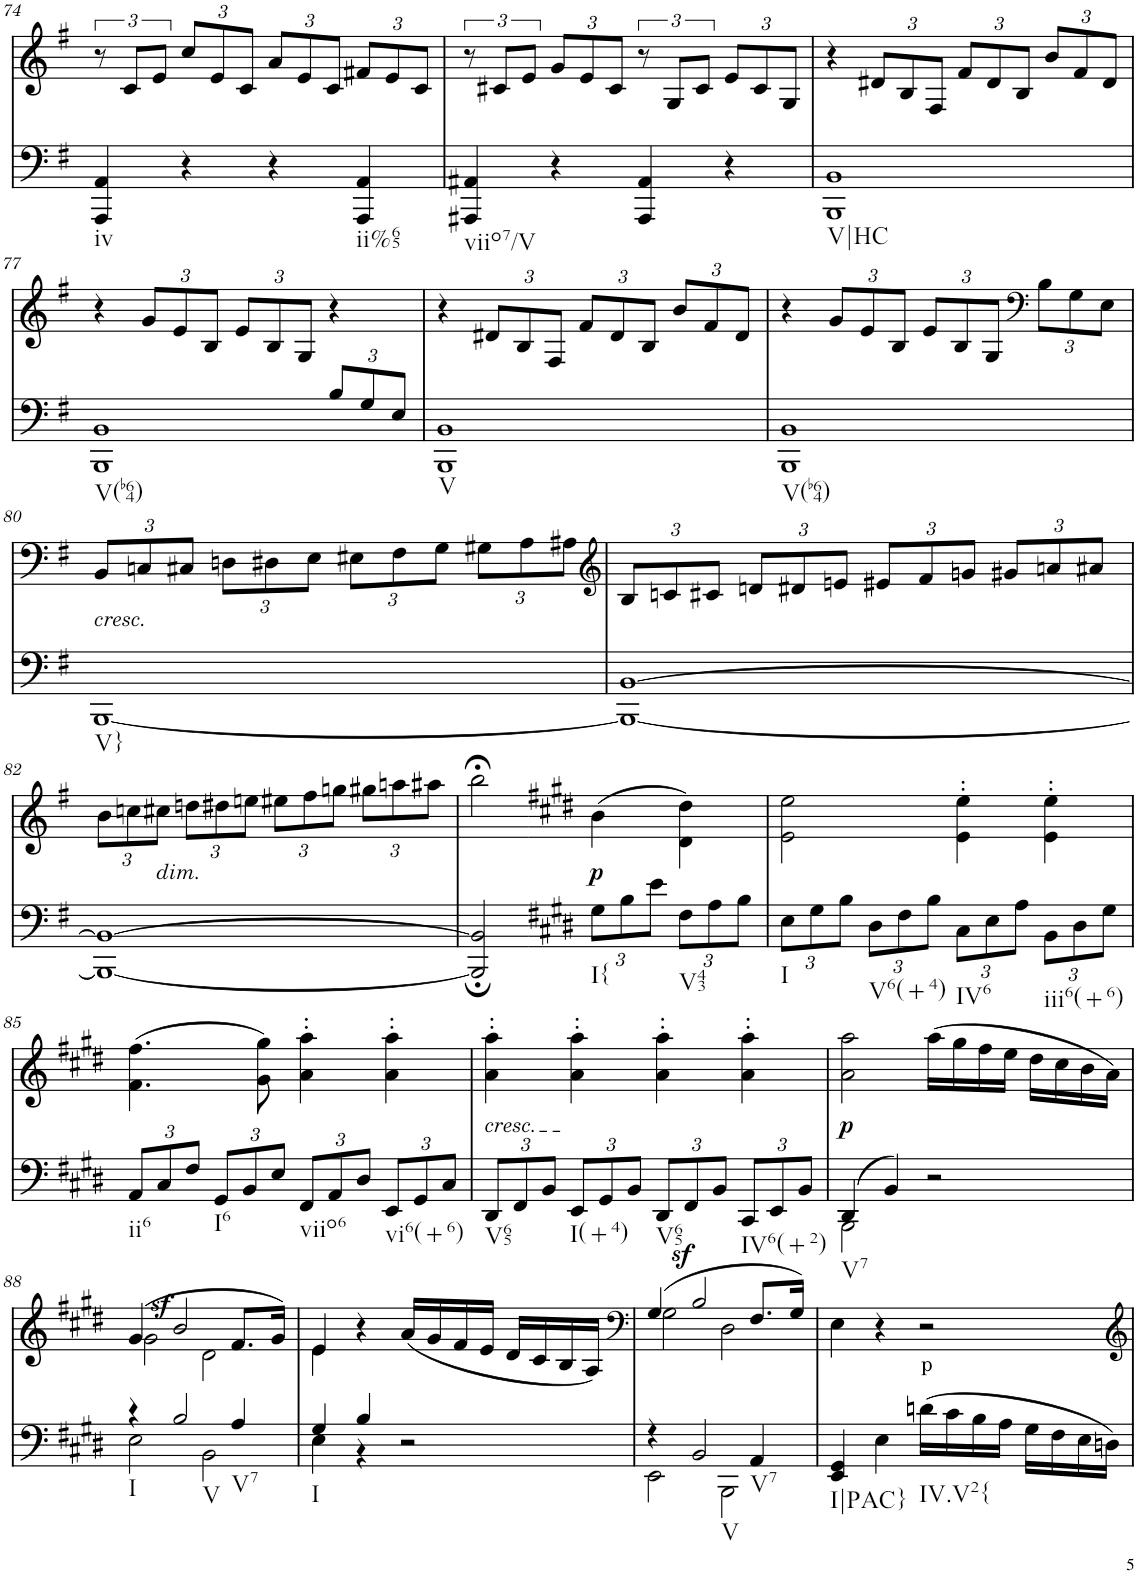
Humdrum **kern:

**kern	**kern	**text	**dynam
*part2	*part1	*part1	*part1
*staff2	*staff1	*staff1	*staff1
*I"Piano	*I"Piano	*	*
*I'Pno	*I'Pno	*	*
!!LO:PB:g=z
*clefF4	*clefG2	*	*
*k[f#]	*k[f#]	*	*
*M2/2	*M2/2	*	*
=74	=74	=74	=74
!LO:TX:b:t=iv	!	!	!
4AAA/ 4AA/	12r	.	.
.	12c/L	.	.
.	12e/J	.	.
*	*Xbrackettup	*	*
4r	12cc/L	.	.
.	12e/	.	.
.	12c/J	.	.
4r	12a/L	.	.
.	12e/	.	.
.	12c/J	.	.
!LO:TX:b:t=ii%65	!	!	!
4AAA/ 4AA/	12f#X/L	.	.
.	12e/	.	.
.	12c/J	.	.
=75	=75	=75	=75
*	*brackettup	*	*
!LO:TX:b:t=viio7/V	!	!	!
4AAA#X/ 4AA#X/	12r	.	.
.	12c#X/L	.	.
.	12e/J	.	.
*	*Xbrackettup	*	*
4r	12g/L	.	.
.	12e/	.	.
.	12c#/J	.	.
*	*brackettup	*	*
4AAA#/ 4AA#/	12r	.	.
.	12G/L	.	.
.	12c#/J	.	.
*	*Xbrackettup	*	*
4r	12e/L	.	.
.	12c#/	.	.
.	12G/J	.	.
=76	=76	=76	=76
!LO:TX:b:t=V|HC	!	!	!
1BBB 1BB	4r	.	.
.	12d#X/L	.	.
.	12B/	.	.
.	12F#/J	.	.
.	12f#/L	.	.
.	12d#/	.	.
.	12B/J	.	.
.	12b/L	.	.
.	12f#/	.	.
.	12d#/J	.	.
!!LO:LB:g=z
=77	=77	=77	=77
*^	*	*	*
!LO:TX:b:t=V(b64)	!	!	!	!
2.ryy	1BBB 1BB	4r	.	.
.	.	12g/L	.	.
.	.	12e/	.	.
.	.	12B/J	.	.
.	.	12e/L	.	.
.	.	12B/	.	.
.	.	12G/J	.	.
*Xbrackettup	*	*	*	*
12B/L	.	4r	.	.
12G/	.	.	.	.
12E/J	.	.	.	.
*v	*v	*	*	*
=78	=78	=78	=78
!LO:TX:b:t=V	!	!	!
1BBB 1BB	4r	.	.
.	12d#X/L	.	.
.	12B/	.	.
.	12F#/J	.	.
.	12f#/L	.	.
.	12d#/	.	.
.	12B/J	.	.
.	12b/L	.	.
.	12f#/	.	.
.	12d#/J	.	.
=79	=79	=79	=79
!LO:TX:b:t=V(b64)	!	!	!
1BBB 1BB	4r	.	.
.	12g/L	.	.
.	12e/	.	.
.	12B/J	.	.
.	12e/L	.	.
.	12B/	.	.
.	12G/J	.	.
*	*clefF4	*	*
.	12B\L	.	.
.	12G\	.	.
.	12E\J	.	.
!!LO:LB:g=z
=80	=80	=80	=80
!	!LO:TX:b:i:t=cresc.	!	!
!LO:TX:b:t=V}	!	!	!
!	!	!LO:LY:b	!
[1BBB	12BB/L	<	.
.	12Cn/	.	.
.	12C#X/J	.	.
.	12Dn\L	.	.
.	12D#X\	.	.
.	12E\J	.	.
.	12E#X\L	.	.
.	12F#\	.	.
.	12G\J	.	.
.	12G#X\L	.	.
.	12A\	.	.
.	12A#X\J	.	.
=81	=81	=81	=81
*	*clefG2	*	*
1BBB_ [1BB	12B/L	.	.
.	12cn/	.	.
.	12c#X/J	.	.
.	12dn/L	.	.
.	12d#X/	.	.
.	12en/J	.	.
.	12e#X/L	.	.
.	12f#/	.	.
.	12gn/J	.	.
.	12g#X/L	.	.
.	12an/	.	.
.	12a#X/J	.	.
!!LO:LB:g=z
=82	=82	=82	=82
!	!	!LO:LY:b	!
1BBB_ 1BB_	12b\L	>	.
.	12ccn\	.	.
!	!LO:TX:b:i:t=dim.	!	!
.	12cc#X\J	.	.
.	12ddn\L	.	.
.	12dd#X\	.	.
.	12een\J	.	.
.	12ee#X\L	.	.
.	12ff#\	.	.
.	12ggn\J	.	.
.	12gg#X\L	.	.
.	12aan\	.	.
.	12aa#X\J	.	.
=83	=83	=83	=83
!	!	!LO:LY:b	!
2BBB/]; 2BB/];	2bb;<\	p	.
=83X2-	=83X2-	=83X2-	=83X2-
*k[f#c#g#d#]	*k[f#c#g#d#]	*	*
!LO:TX:b:t=I{	!	!	!
!	!	!LO:LY:b	!LO:DY:b
12G#\L	(4b\	p	p
12B\	.	.	.
12e\J	.	.	.
!LO:TX:b:t=V43	!	!	!
12F#\L	4d#\ 4dd#\)	.	.
12A\	.	.	.
12B\J	.	.	.
=84	=84	=84	=84
!LO:TX:b:t=I	!	!	!
12E\L	2e\ 2ee\	.	.
12G#\	.	.	.
12B\J	.	.	.
!LO:TX:b:t=V6(+4)	!	!	!
12D#\L	.	.	.
12F#\	.	.	.
12B\J	.	.	.
!LO:TX:b:t=IV6	!	!	!
12C#\L	4e\' 4ee\'	.	.
12E\	.	.	.
12A\J	.	.	.
!LO:TX:b:t=iii6(+6)	!	!	!
12BB\L	4e\' 4ee\'	.	.
12D#\	.	.	.
12G#\J	.	.	.
!!LO:LB:g=z
=85	=85	=85	=85
!LO:TX:b:t=ii6	!	!	!
12AA/L	(4.f#\ 4.ff#\	.	.
12C#/	.	.	.
12F#/J	.	.	.
!LO:TX:b:t=I6	!	!	!
12GG#/L	.	.	.
12BB/	.	.	.
.	8g#\ 8gg#\)	.	.
12E/J	.	.	.
!LO:TX:b:t=viio6	!	!	!
12FF#/L	4a\' 4aa\'	.	.
12AA/	.	.	.
12D#/J	.	.	.
!LO:TX:b:t=vi6(+6)	!	!	!
12EE/L	4a\' 4aa\'	.	.
12GG#/	.	.	.
12C#/J	.	.	.
=86	=86	=86	=86
!	!LO:TX:b:i:t=cresc.	!	!
!LO:TX:b:t=V65	!	!	!
!	!	!LO:LY:b	!
12DD#/L	4a\' 4aa\'	<	.
12FF#/	.	.	.
12BB/J	.	.	.
!LO:TX:b:t=I(+4)	!	!	!
12EE/L	4a\' 4aa\'	.	.
12GG#/	.	.	.
12BB/J	.	.	.
!LO:TX:b:t=V65	!	!	!
12DD#/L	4a\' 4aa\'	.	.
12FF#/	.	.	.
12BB/J	.	.	.
!LO:TX:b:t=IV6(+2)	!	!	!
12CC#/L	4a\' 4aa\'	.	.
12EE/	.	.	.
12BB/J	.	.	.
=87	=87	=87	=87
*^	*	*	*
!LO:TX:b:t=V7	!	!	!	!
!	!	!	!LO:LY:b	!LO:DY:b
(4DD#/	2BBB\	2a\ 2aa\	f	p
4BB/)	.	.	.	.
!	!	!	!LO:LY:b	!
2r	2ryy	(16aa\LL	p	.
.	.	16gg#\	.	.
.	.	16ff#\	.	.
.	.	16ee\JJ	.	.
.	.	16dd#\LL	.	.
.	.	16cc#\	.	.
.	.	16b\	.	.
.	.	16a\JJ)	.	.
!!LO:LB:g=z
=88	=88	=88	=88	=88
*	*	*^	*	*
!LO:TX:b:t=I	!	!	!	!	!
4r	2E\	(4g#/	2g#\	.	.
!LO:TX:b:t=V	!	!	!	!	!
!	!	!	!	!	!LO:DY:a
2B/	.	2b/	.	.	sf
.	2BB\	.	2d#\	.	.
!LO:TX:b:t=V7	!	!	!	!	!
4A/	.	8.f#/L	.	.	.
.	.	16g#/Jk)	.	.	.
=89	=89	=89	=89	=89	=89
!LO:TX:b:t=I	!	!	!	!	!
4G#/	4E\	4e/	4e\	.	.
4B/	4r	4r	2.ryy	.	.
2r	2ryy	(16a/LL	.	.	.
.	.	16g#/	.	.	.
.	.	16f#/	.	.	.
.	.	16e/JJ	.	.	.
.	.	16d#/LL	.	.	.
.	.	16c#/	.	.	.
.	.	16B/	.	.	.
.	.	16A/JJ)	.	.	.
=90	=90	=90	=90	=90	=90
*	*	*clefF4	*	*	*
4r	2EE\	(4G#/	2G#\	.	.
!LO:TX:b:t=V	!	!	!	!	!
!	!	!	!	!	!LO:DY:a
2BB/	.	2B/	.	.	sf
.	2BBB\	.	2D#\	.	.
!LO:TX:b:t=V7	!	!	!	!	!
4AA/	.	8.F#/L	.	.	.
.	.	16G#/Jk)	.	.	.
*v	*v	*	*	*	*
*	*v	*v	*	*
=91	=91	=91	=91
!LO:TX:b:t=I|PAC}	!	!	!
4EE/ 4GG#/	4E\	.	.
4E\	4r	.	.
!LO:TX:b:t=IV.V2{	!	!	!
!	!	!LO:LY:b	!
(16dn\LL	2r	p	.
16c#\	.	.	.
16B\	.	.	.
16A\JJ	.	.	.
16G#\LL	.	.	.
16F#\	.	.	.
16E\	.	.	.
16Dn\JJ)	.	.	.
=	=	=	=
*-	*-	*-	*-
